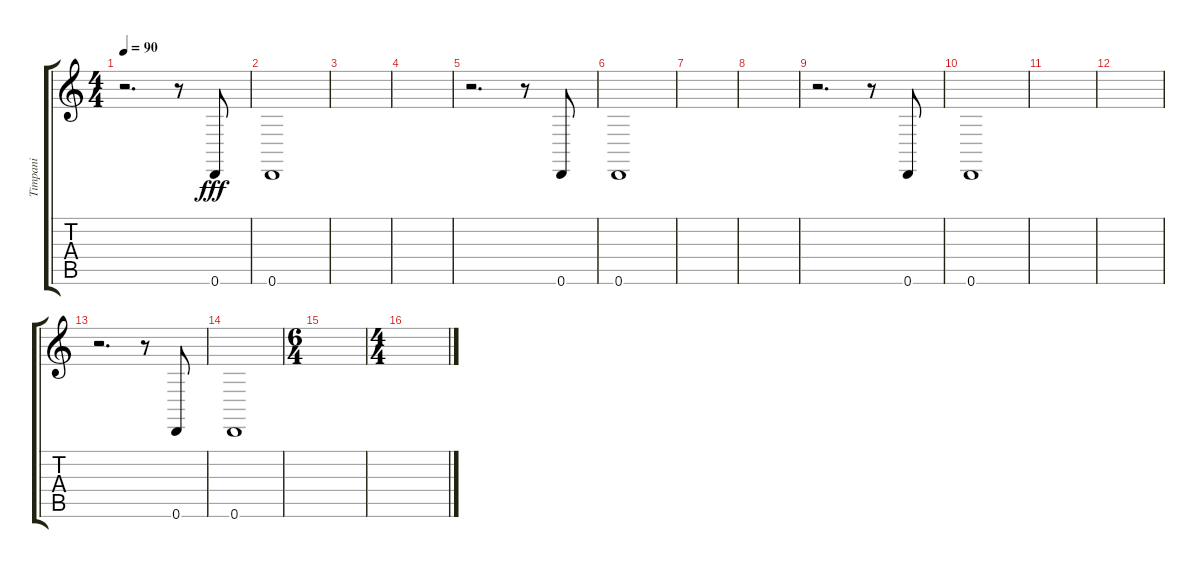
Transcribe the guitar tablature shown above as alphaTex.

\track ("Timpani" "Timpani") {instrument timpani}
\staff {score tabs}
\tuning (D4 A3 F3 C3 G2 D2) {hide}
\ts (4 4)
\tempo 90
\clef g2
\ks c
r.2{d dy fff} r.8 0.6.8 |
0.6.1 |
|
|
r.2{d} r.8 0.6.8 |
0.6.1 |
|
|
r.2{d} r.8 0.6.8 |
0.6.1 |
|
|
r.2{d} r.8 0.6.8 |
0.6.1 |
\ts (6 4)
|
\ts (4 4)
